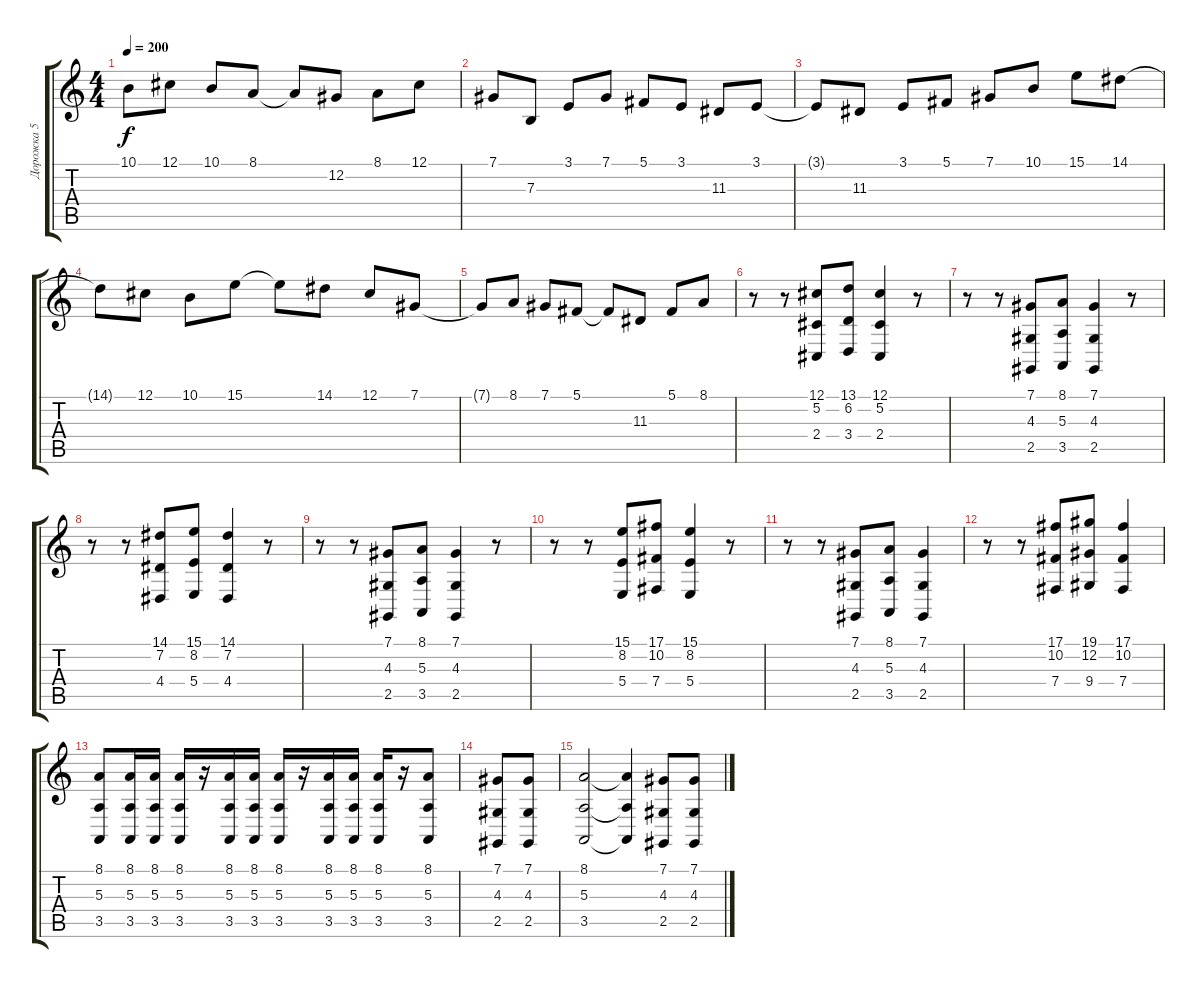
\track ("Дорожка 5" "Дорожка 5") {instrument tremolostrings}
\staff {score tabs}
\tuning (Db4 Ab3 E3 B2 Gb2 Db2) {hide}
\ts (4 4)
\tempo 200
\clef g2
\ks c
10.1{t}.8{dy f} 12.1.8 10.1.8 8.1.8 8.1{t}.8 12.2.8 8.1.8 12.1.8 |
7.1.8{instrument lead1square} 7.3.8 3.1.8 7.1.8 5.1.8 3.1.8 11.3.8 3.1.8 |
3.1{t}.8 11.3.8 3.1.8 5.1.8 7.1.8 10.1.8 15.1.8 14.1.8 |
14.1{t}.8 12.1.8 10.1.8 15.1.8 15.1{t}.8 14.1.8 12.1.8 7.1.8 |
7.1{t}.8 8.1.8 7.1.8 5.1.8 5.1{t}.8 11.3.8 5.1.8 8.1.8 |
r.8{instrument tremolostrings} r.8 (12.1 5.2 2.4).8 (13.1 6.2 3.4).8 (12.1 5.2 2.4).4 r.8 |
r.8 r.8 (7.1 4.3 2.5).8 (8.1 5.3 3.5).8 (7.1 4.3 2.5).4 r.8 |
r.8 r.8 (14.1 7.2 4.4).8 (15.1 8.2 5.4).8 (14.1 7.2 4.4).4 r.8 |
r.8 r.8 (7.1 4.3 2.5).8 (8.1 5.3 3.5).8 (7.1 4.3 2.5).4 r.8 |
r.8 r.8 (15.1 8.2 5.4).8 (17.1 10.2 7.4).8 (15.1 8.2 5.4).4 r.8 |
r.8 r.8 (7.1 4.3 2.5).8 (8.1 5.3 3.5).8 (7.1 4.3 2.5).4 |
r.8 r.8 (17.1 10.2 7.4).8 (19.1 12.2 9.4).8 (17.1 10.2 7.4).4 |
(8.1 5.3 3.5).8 (8.1 5.3 3.5).16 (8.1 5.3 3.5).16 (8.1 5.3 3.5).16 r.16 (8.1 5.3 3.5).16 (8.1 5.3 3.5).16 (8.1 5.3 3.5).16 r.16 (8.1 5.3 3.5).16 (8.1 5.3 3.5).16 (8.1 5.3 3.5).16 r.16 (8.1 5.3 3.5).8 |
(7.1 4.3 2.5).8 (7.1 4.3 2.5).8 |
(8.1 5.3 3.5).2 (8.1{t} 5.3{t} 3.5{t}).4 (7.1 4.3 2.5).8 (7.1 4.3 2.5).8
